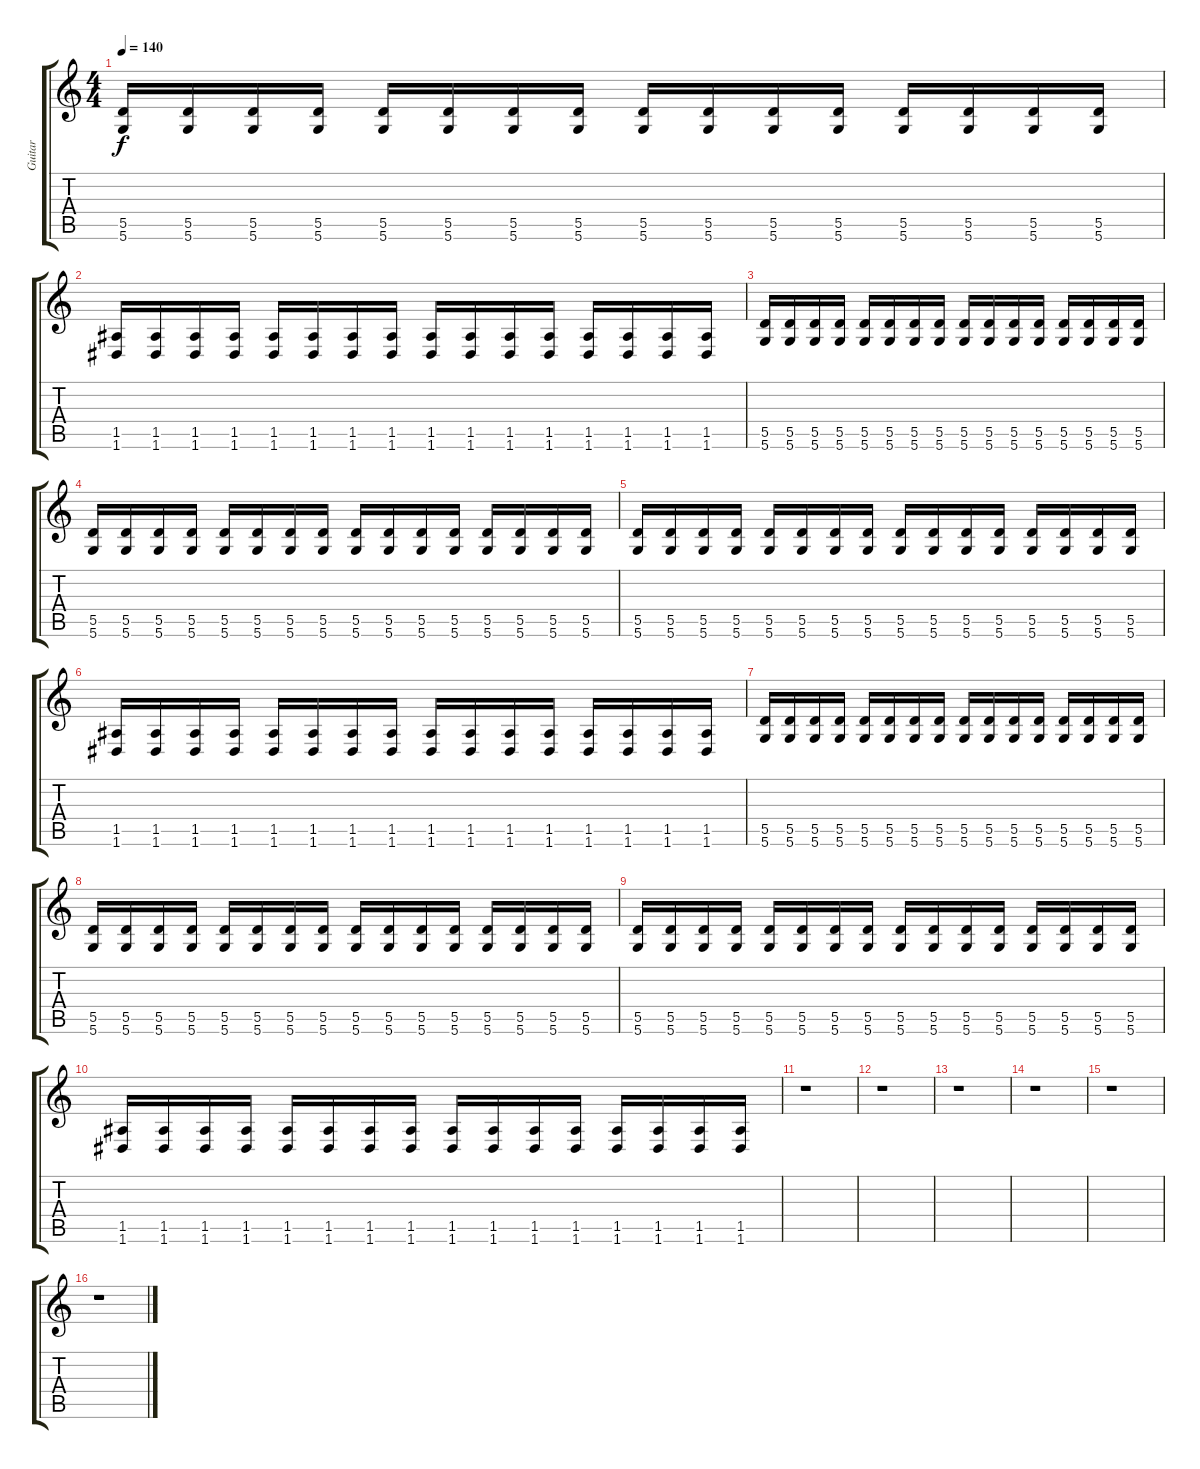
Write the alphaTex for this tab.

\track ("Guitar" "Guitar") {instrument distortionguitar}
\staff {score tabs}
\tuning (E4 B3 G3 D3 A2 D2) {hide}
\ts (4 4)
\tempo 140
\clef g2
\ks c
(5.5 5.6).16{dy f} (5.5 5.6).16 (5.5 5.6).16 (5.5 5.6).16 (5.5 5.6).16 (5.5 5.6).16 (5.5 5.6).16 (5.5 5.6).16 (5.5 5.6).16 (5.5 5.6).16 (5.5 5.6).16 (5.5 5.6).16 (5.5 5.6).16 (5.5 5.6).16 (5.5 5.6).16 (5.5 5.6).16 |
(1.5 1.6).16 (1.5 1.6).16 (1.5 1.6).16 (1.5 1.6).16 (1.5 1.6).16 (1.5 1.6).16 (1.5 1.6).16 (1.5 1.6).16 (1.5 1.6).16 (1.5 1.6).16 (1.5 1.6).16 (1.5 1.6).16 (1.5 1.6).16 (1.5 1.6).16 (1.5 1.6).16 (1.5 1.6).16 |
(5.5 5.6).16 (5.5 5.6).16 (5.5 5.6).16 (5.5 5.6).16 (5.5 5.6).16 (5.5 5.6).16 (5.5 5.6).16 (5.5 5.6).16 (5.5 5.6).16 (5.5 5.6).16 (5.5 5.6).16 (5.5 5.6).16 (5.5 5.6).16 (5.5 5.6).16 (5.5 5.6).16 (5.5 5.6).16 |
(5.5 5.6).16 (5.5 5.6).16 (5.5 5.6).16 (5.5 5.6).16 (5.5 5.6).16 (5.5 5.6).16 (5.5 5.6).16 (5.5 5.6).16 (5.5 5.6).16 (5.5 5.6).16 (5.5 5.6).16 (5.5 5.6).16 (5.5 5.6).16 (5.5 5.6).16 (5.5 5.6).16 (5.5 5.6).16 |
(5.5 5.6).16 (5.5 5.6).16 (5.5 5.6).16 (5.5 5.6).16 (5.5 5.6).16 (5.5 5.6).16 (5.5 5.6).16 (5.5 5.6).16 (5.5 5.6).16 (5.5 5.6).16 (5.5 5.6).16 (5.5 5.6).16 (5.5 5.6).16 (5.5 5.6).16 (5.5 5.6).16 (5.5 5.6).16 |
(1.5 1.6).16 (1.5 1.6).16 (1.5 1.6).16 (1.5 1.6).16 (1.5 1.6).16 (1.5 1.6).16 (1.5 1.6).16 (1.5 1.6).16 (1.5 1.6).16 (1.5 1.6).16 (1.5 1.6).16 (1.5 1.6).16 (1.5 1.6).16 (1.5 1.6).16 (1.5 1.6).16 (1.5 1.6).16 |
(5.5 5.6).16 (5.5 5.6).16 (5.5 5.6).16 (5.5 5.6).16 (5.5 5.6).16 (5.5 5.6).16 (5.5 5.6).16 (5.5 5.6).16 (5.5 5.6).16 (5.5 5.6).16 (5.5 5.6).16 (5.5 5.6).16 (5.5 5.6).16 (5.5 5.6).16 (5.5 5.6).16 (5.5 5.6).16 |
(5.5 5.6).16 (5.5 5.6).16 (5.5 5.6).16 (5.5 5.6).16 (5.5 5.6).16 (5.5 5.6).16 (5.5 5.6).16 (5.5 5.6).16 (5.5 5.6).16 (5.5 5.6).16 (5.5 5.6).16 (5.5 5.6).16 (5.5 5.6).16 (5.5 5.6).16 (5.5 5.6).16 (5.5 5.6).16 |
(5.5 5.6).16 (5.5 5.6).16 (5.5 5.6).16 (5.5 5.6).16 (5.5 5.6).16 (5.5 5.6).16 (5.5 5.6).16 (5.5 5.6).16 (5.5 5.6).16 (5.5 5.6).16 (5.5 5.6).16 (5.5 5.6).16 (5.5 5.6).16 (5.5 5.6).16 (5.5 5.6).16 (5.5 5.6).16 |
(1.5 1.6).16 (1.5 1.6).16 (1.5 1.6).16 (1.5 1.6).16 (1.5 1.6).16 (1.5 1.6).16 (1.5 1.6).16 (1.5 1.6).16 (1.5 1.6).16 (1.5 1.6).16 (1.5 1.6).16 (1.5 1.6).16 (1.5 1.6).16 (1.5 1.6).16 (1.5 1.6).16 (1.5 1.6).16 |
r.1 |
r.1 |
r.1 |
r.1 |
r.1 |
r.1
